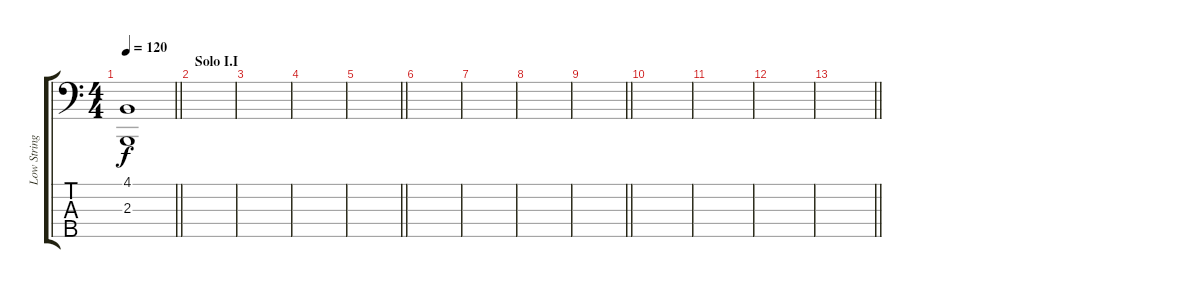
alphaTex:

\track ("Low Strings Standard" "Low String") {instrument stringensemble1}
\staff {score tabs}
\tuning (G2 D2 A1 E1 B0) {hide}
\ts (4 4)
\tempo 120
\clef f4
\barLineRight lightlight
\ks c
(4.1{t} 2.3{t}).1{dy f} |
\section ("" "Solo I.I")
|
|
|
\barLineRight lightlight
|
|
|
|
\barLineRight lightlight
|
|
|
|
\barLineRight lightlight
